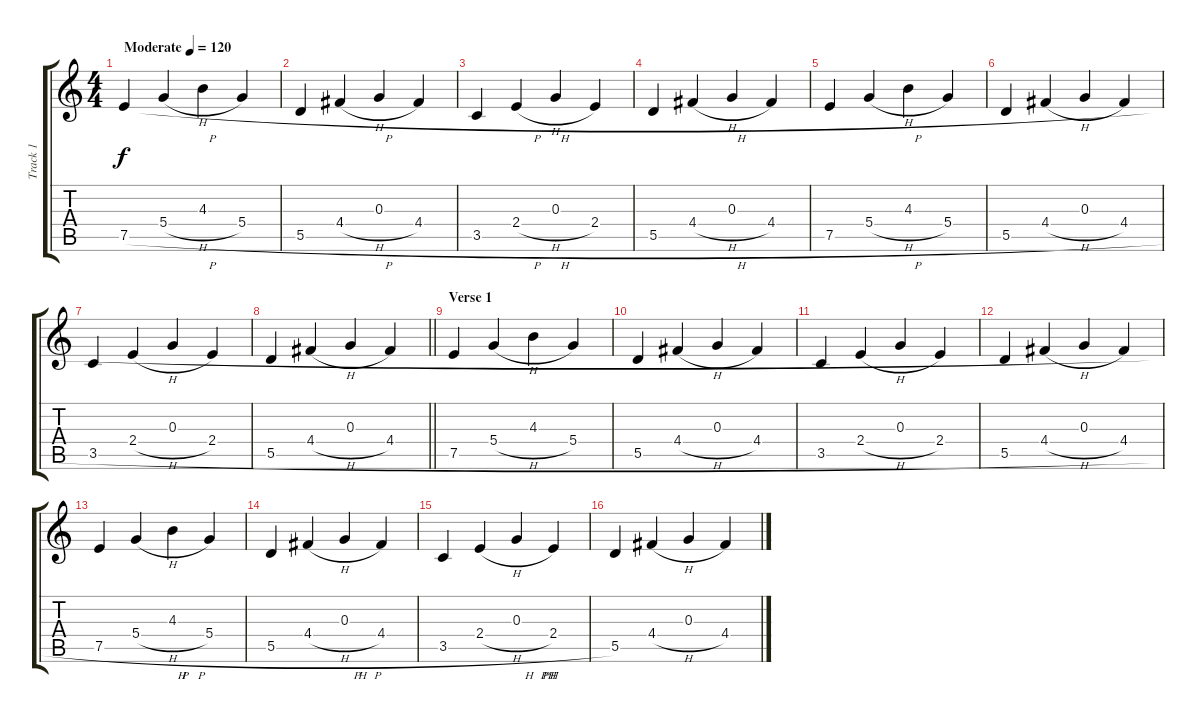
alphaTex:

\track ("Track 1" "Track 1") {instrument electricguitarjazz}
\staff {score tabs}
\tuning (E4 B3 G3 D3 A2 E2) {hide}
\ts (4 4)
\tempo (120 "Moderate")
\clef g2
\ks c
7.5{h}.4{dy f instrument electricguitarjazz} 5.4{h}.4 4.3.4 5.4.4 |
5.5{h}.4 4.4{h}.4 0.3.4 4.4.4 |
3.5{h}.4 2.4{h}.4 0.3.4 2.4.4 |
5.5{h}.4 4.4{h}.4 0.3.4 4.4.4 |
7.5{h}.4 5.4{h}.4 4.3.4 5.4.4 |
5.5{h}.4 4.4{h}.4 0.3.4 4.4.4 |
3.5{h}.4 2.4{h}.4 0.3.4 2.4.4 |
\barLineRight lightlight
5.5{h}.4 4.4{h}.4 0.3.4 4.4.4 |
\section ("" "Verse 1")
7.5{h}.4 5.4{h}.4 4.3.4 5.4.4 |
5.5{h}.4 4.4{h}.4 0.3.4 4.4.4 |
3.5{h}.4 2.4{h}.4 0.3.4 2.4.4 |
5.5{h}.4 4.4{h}.4 0.3.4 4.4.4 |
7.5{h}.4 5.4{h}.4 4.3.4 5.4.4 |
5.5{h}.4 4.4{h}.4 0.3.4 4.4.4 |
3.5{h}.4 2.4{h}.4 0.3.4 2.4.4 |
5.5{h}.4 4.4{h}.4 0.3.4 4.4.4
